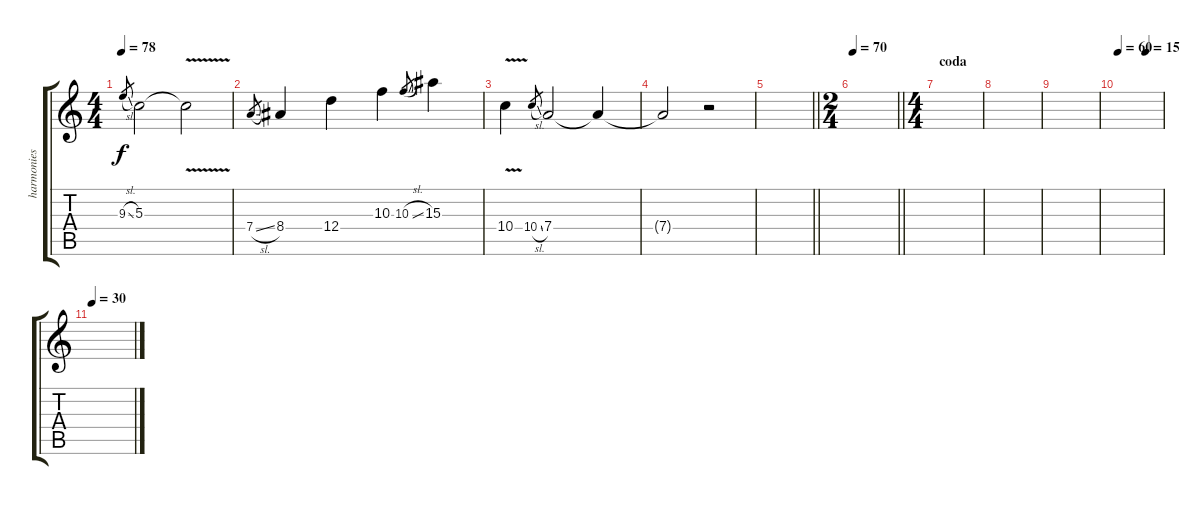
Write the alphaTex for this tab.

\track ("harmonies" "harmonies") {instrument distortionguitar}
\staff {score tabs}
\tuning (E4 B3 G3 D3 A2 E2) {hide}
\ts (4 4)
\tempo 78
\clef g2
\ks c
9.3{sl}.8{gr dy f} 5.3.2 5.3{v t}.2 |
7.4{sl}.8{gr} 8.4.4 12.4.4 10.3.4 10.3{sl}.8{gr} 15.3.4 |
10.4{v}.4 10.4{sl}.8{gr} 7.4.2 7.4{t}.4{volume 0} |
7.4{t}.2 r.2 |
\barLineRight lightlight
|
\ts (2 4)
\tempo 70
\barLineRight lightlight
|
\ts (4 4)
\section ("" "coda")
|
|
|
\tempo 60
\tempo (15 0.625)
|
\tempo 30
